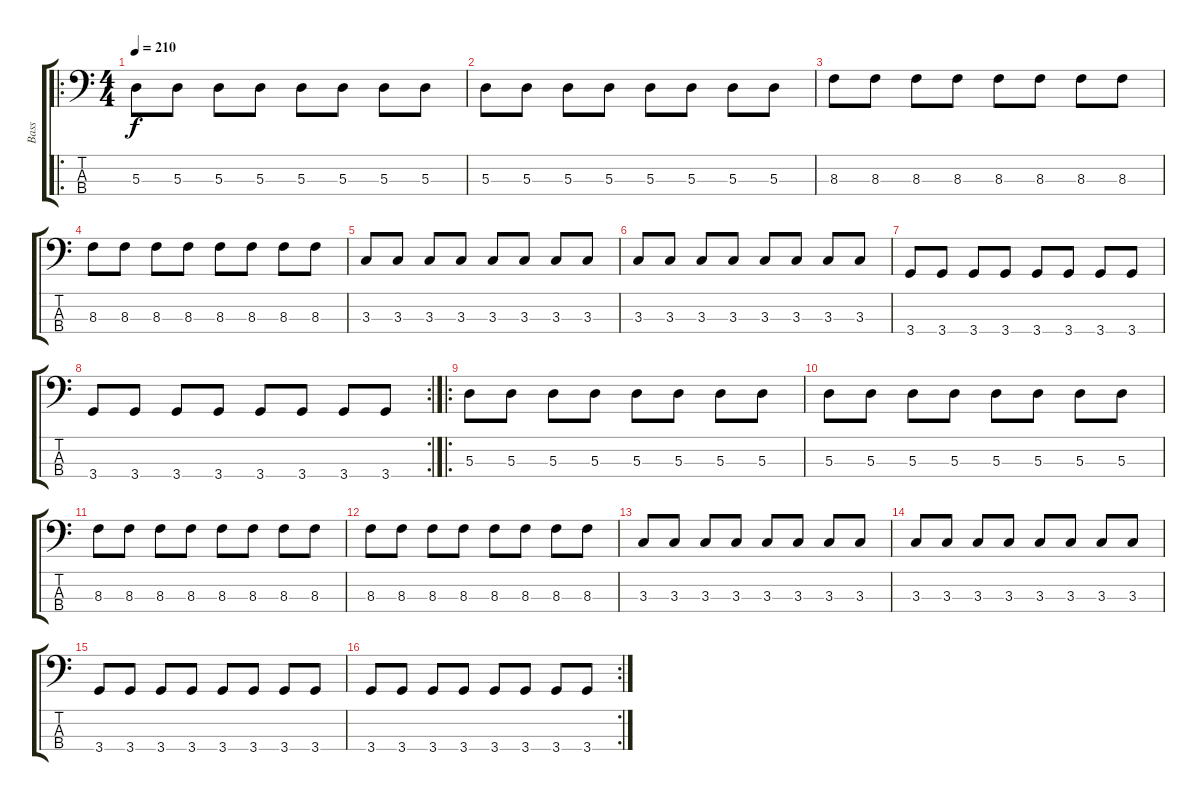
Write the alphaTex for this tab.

\track ("Bass" "Bass") {instrument electricbassfinger}
\staff {score tabs}
\tuning (G2 D2 A1 E1) {hide}
\ro
\ts (4 4)
\tempo 210
\clef f4
\ks c
5.3.8{dy f instrument electricbassfinger} 5.3.8 5.3.8 5.3.8 5.3.8 5.3.8 5.3.8 5.3.8 |
5.3.8 5.3.8 5.3.8 5.3.8 5.3.8 5.3.8 5.3.8 5.3.8 |
8.3.8 8.3.8 8.3.8 8.3.8 8.3.8 8.3.8 8.3.8 8.3.8 |
8.3.8 8.3.8 8.3.8 8.3.8 8.3.8 8.3.8 8.3.8 8.3.8 |
3.3.8 3.3.8 3.3.8 3.3.8 3.3.8 3.3.8 3.3.8 3.3.8 |
3.3.8 3.3.8 3.3.8 3.3.8 3.3.8 3.3.8 3.3.8 3.3.8 |
3.4.8 3.4.8 3.4.8 3.4.8 3.4.8 3.4.8 3.4.8 3.4.8 |
\rc 2
3.4.8 3.4.8 3.4.8 3.4.8 3.4.8 3.4.8 3.4.8 3.4.8 |
\ro
5.3.8 5.3.8 5.3.8 5.3.8 5.3.8 5.3.8 5.3.8 5.3.8 |
5.3.8 5.3.8 5.3.8 5.3.8 5.3.8 5.3.8 5.3.8 5.3.8 |
8.3.8 8.3.8 8.3.8 8.3.8 8.3.8 8.3.8 8.3.8 8.3.8 |
8.3.8 8.3.8 8.3.8 8.3.8 8.3.8 8.3.8 8.3.8 8.3.8 |
3.3.8 3.3.8 3.3.8 3.3.8 3.3.8 3.3.8 3.3.8 3.3.8 |
3.3.8 3.3.8 3.3.8 3.3.8 3.3.8 3.3.8 3.3.8 3.3.8 |
3.4.8 3.4.8 3.4.8 3.4.8 3.4.8 3.4.8 3.4.8 3.4.8 |
\rc 2
3.4.8 3.4.8 3.4.8 3.4.8 3.4.8 3.4.8 3.4.8 3.4.8
